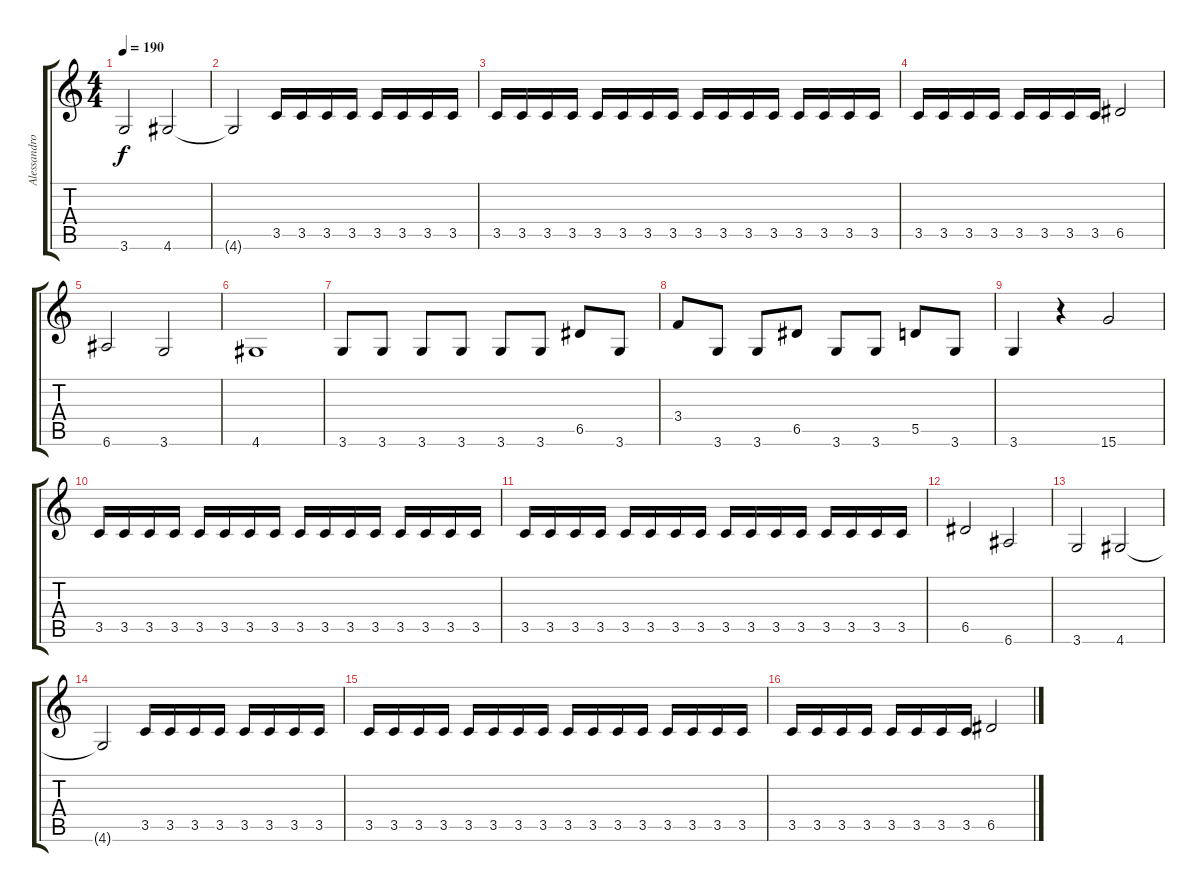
\track ("Alessandro Lotta" "Alessandro") {instrument electricbassfinger}
\staff {score tabs}
\tuning (E4 B3 G3 D3 A2 E2) {hide}
\ts (4 4)
\tempo 190
\clef g2
\ks c
3.6.2{dy f} 4.6.2 |
4.6{t}.2 3.5.16 3.5.16 3.5.16 3.5.16 3.5.16 3.5.16 3.5.16 3.5.16 |
3.5.16 3.5.16 3.5.16 3.5.16 3.5.16 3.5.16 3.5.16 3.5.16 3.5.16 3.5.16 3.5.16 3.5.16 3.5.16 3.5.16 3.5.16 3.5.16 |
3.5.16 3.5.16 3.5.16 3.5.16 3.5.16 3.5.16 3.5.16 3.5.16 6.5.2 |
6.6.2 3.6.2 |
4.6.1 |
3.6.8 3.6.8 3.6.8 3.6.8 3.6.8 3.6.8 6.5.8 3.6.8 |
3.4.8 3.6.8 3.6.8 6.5.8 3.6.8 3.6.8 5.5.8 3.6.8 |
3.6.4 r.4 15.6.2 |
3.5.16 3.5.16 3.5.16 3.5.16 3.5.16 3.5.16 3.5.16 3.5.16 3.5.16 3.5.16 3.5.16 3.5.16 3.5.16 3.5.16 3.5.16 3.5.16 |
3.5.16 3.5.16 3.5.16 3.5.16 3.5.16 3.5.16 3.5.16 3.5.16 3.5.16 3.5.16 3.5.16 3.5.16 3.5.16 3.5.16 3.5.16 3.5.16 |
6.5.2 6.6.2 |
3.6.2 4.6.2 |
4.6{t}.2 3.5.16 3.5.16 3.5.16 3.5.16 3.5.16 3.5.16 3.5.16 3.5.16 |
3.5.16 3.5.16 3.5.16 3.5.16 3.5.16 3.5.16 3.5.16 3.5.16 3.5.16 3.5.16 3.5.16 3.5.16 3.5.16 3.5.16 3.5.16 3.5.16 |
3.5.16 3.5.16 3.5.16 3.5.16 3.5.16 3.5.16 3.5.16 3.5.16 6.5.2
